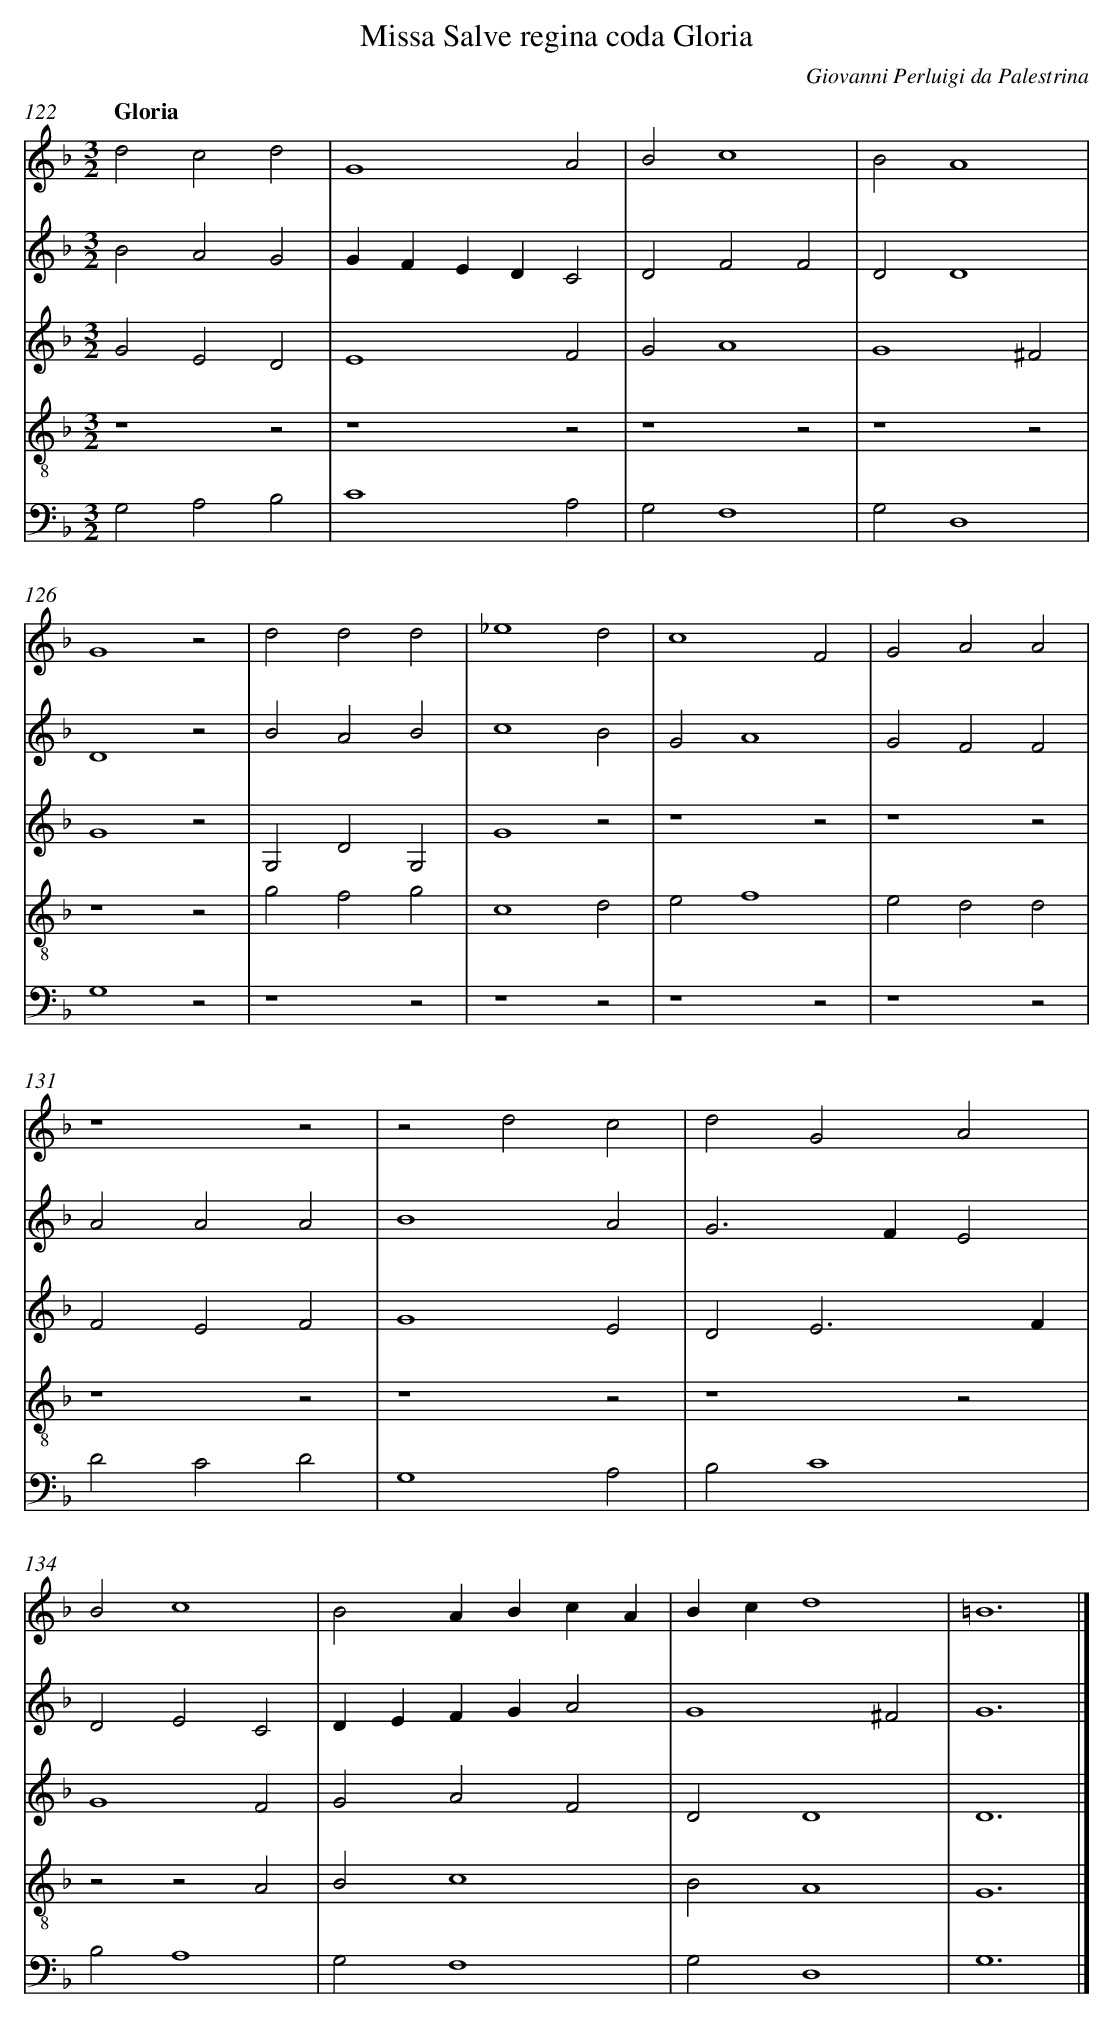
X:1
T: Missa Salve regina coda Gloria
C: Giovanni Perluigi da Palestrina
L: 1/4
M: 3/2
Q: "Gloria"
V: 1 clef=treble
V: 2 clef=treble
V: 3 clef=treble
V: 4 clef=treble-8
V: 5 clef=bass
K: F
[V:1] d2c2d2 |
[V:2] B2A2G2 |
[V:3] G2E2D2 |
[V:4] z4z2 |
[V:5] G,2A,2B,2 |
[V:1] G4A2 |
[V:2] GFEDC2 |
[V:3] E4F2 |
[V:4] z4z2 |
[V:5] C4A,2 |
[V:1] B2c4 |
[V:2] D2F2F2 |
[V:3] G2A4 |
[V:4] z4z2 |
[V:5] G,2F,4 |
[V:1] B2A4 |
[V:2] D2D4 |
[V:3] G4^F2 |
[V:4] z4z2 |
[V:5] G,2D,4 |
[V:1] G4z2 |
[V:2] D4z2 |
[V:3] G4z2 |
[V:4] z4z2 |
[V:5] G,4z2 |
[V:1] d2d2d2 |
[V:2] B2A2B2 |
[V:3] G,2D2G,2 |
[V:4] g2f2g2 |
[V:5] z4z2 |
[V:1] _e4d2 |
[V:2] c4B2 |
[V:3] G4z2 |
[V:4] c4d2 |
[V:5] z4z2 |
[V:1] c4F2 |
[V:2] G2A4 |
[V:3] z4z2 |
[V:4] e2f4 |
[V:5] z4z2 |
[V:1] G2A2A2 |
[V:2] G2F2F2 |
[V:3] z4z2 |
[V:4] e2d2d2 |
[V:5] z4z2 |
[V:1] z4z2 |
[V:2] A2A2A2 |
[V:3] F2E2F2 |
[V:4] z4z2 |
[V:5] D2C2D2 |
[V:1] z2d2c2 |
[V:2] B4A2 |
[V:3] G4E2 |
[V:4] z4z2 |
[V:5] G,4A,2 |
[V:1] d2G2A2 |
[V:2] G2>F2E2 |
[V:3] D2E3F |
[V:4] z4z2 |
[V:5] B,2C4 |
[V:1] B2c4 |
[V:2] D2E2C2 |
[V:3] G4F2 |
[V:4] z2z2A2 |
[V:5] B,2A,4 |
[V:1] B2ABcA |
[V:2] DEFGA2 |
[V:3] G2A2F2 |
[V:4] B2c4 |
[V:5] G,2F,4 |
[V:1] Bcd4 |
[V:2] G4^F2 |
[V:3] D2D4 |
[V:4] B2A4 |
[V:5] G,2D,4 |
[V:1] =B6 |]
[V:2] G6 |]
[V:3] D6 |]
[V:4] G6 |]
[V:5] G,6 |]
